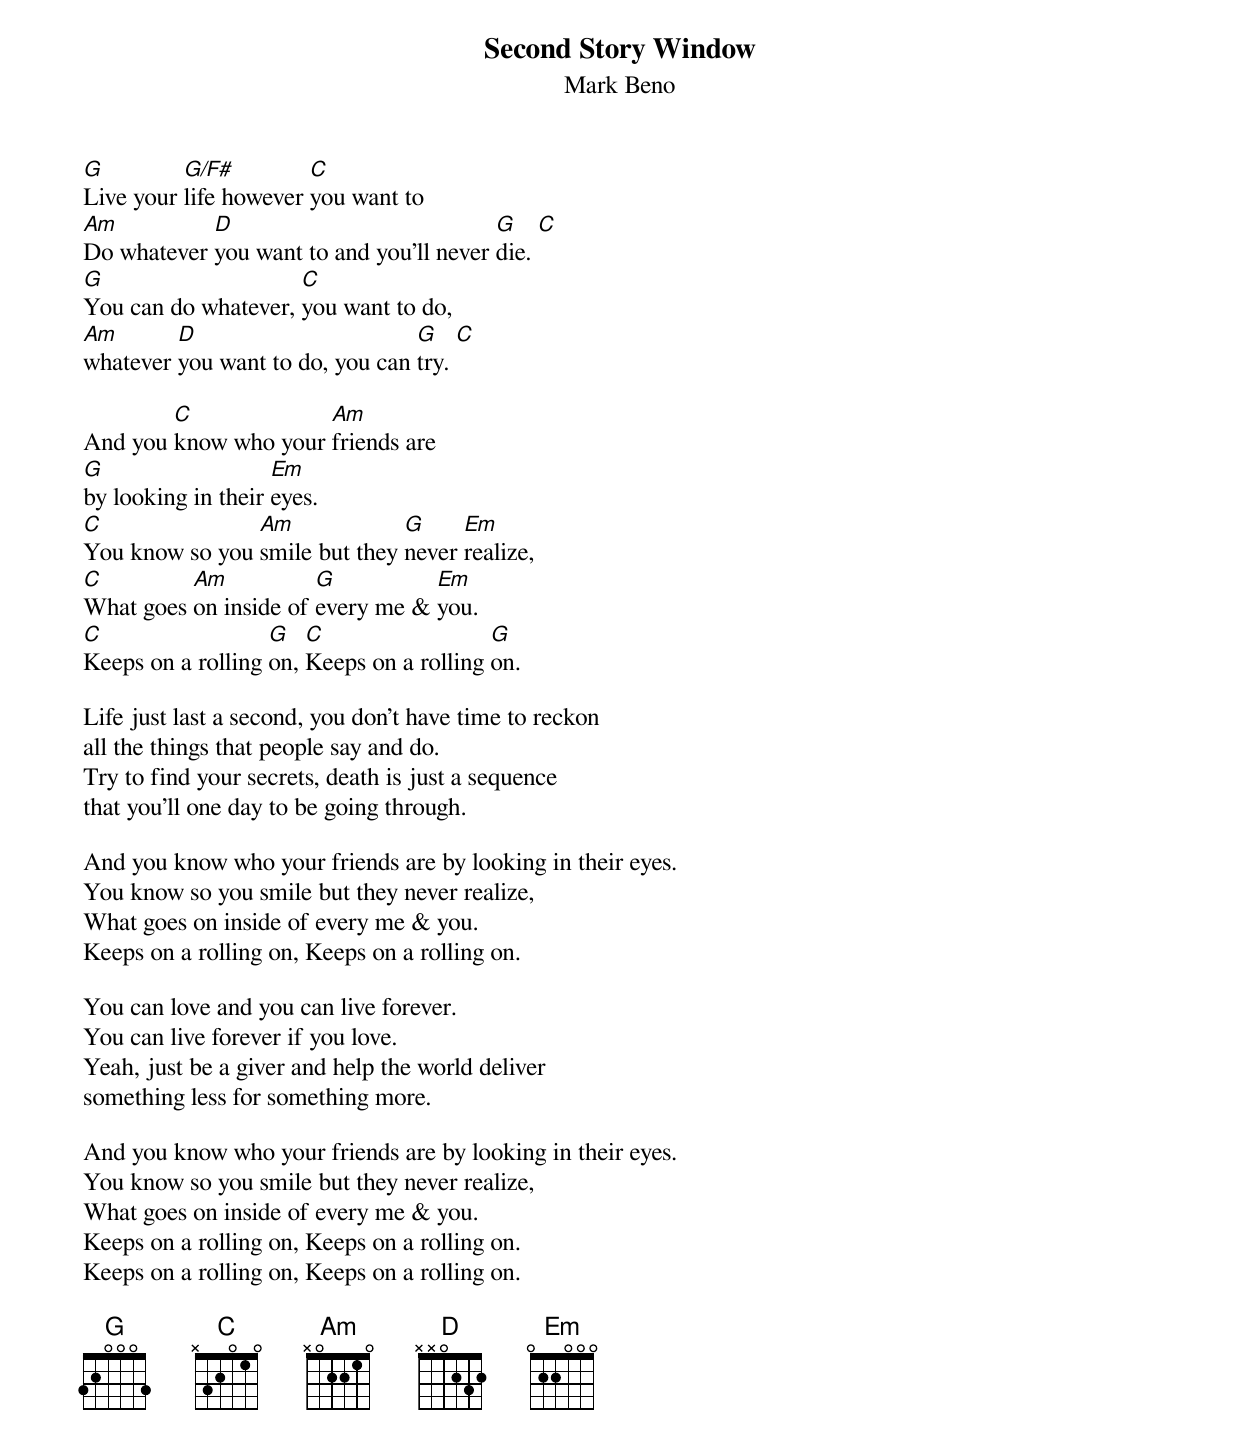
{title:Second Story Window}
{subtitle:Mark Beno}
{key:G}

[G]Live your [G/F#]life however [C]you want to
[Am]Do whatever [D]you want to and you'll never [G]die. [C]
[G]You can do whatever, [C]you want to do,
[Am]whatever [D]you want to do, you can [G]try. [C]

And you [C]know who your [Am]friends are
[G]by looking in their [Em]eyes.
[C]You know so you [Am]smile but they [G]never [Em]realize,
[C]What goes [Am]on inside of [G]every me & [Em]you.
[C]Keeps on a rolling [G]on, [C]Keeps on a rolling [G]on.

Life just last a second, you don't have time to reckon
all the things that people say and do.
Try to find your secrets, death is just a sequence
that you'll one day to be going through.

And you know who your friends are by looking in their eyes.
You know so you smile but they never realize,
What goes on inside of every me & you.
Keeps on a rolling on, Keeps on a rolling on.

You can love and you can live forever.
You can live forever if you love.
Yeah, just be a giver and help the world deliver
something less for something more.

And you know who your friends are by looking in their eyes.
You know so you smile but they never realize,
What goes on inside of every me & you.
Keeps on a rolling on, Keeps on a rolling on.
Keeps on a rolling on, Keeps on a rolling on.

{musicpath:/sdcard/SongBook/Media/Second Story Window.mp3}
